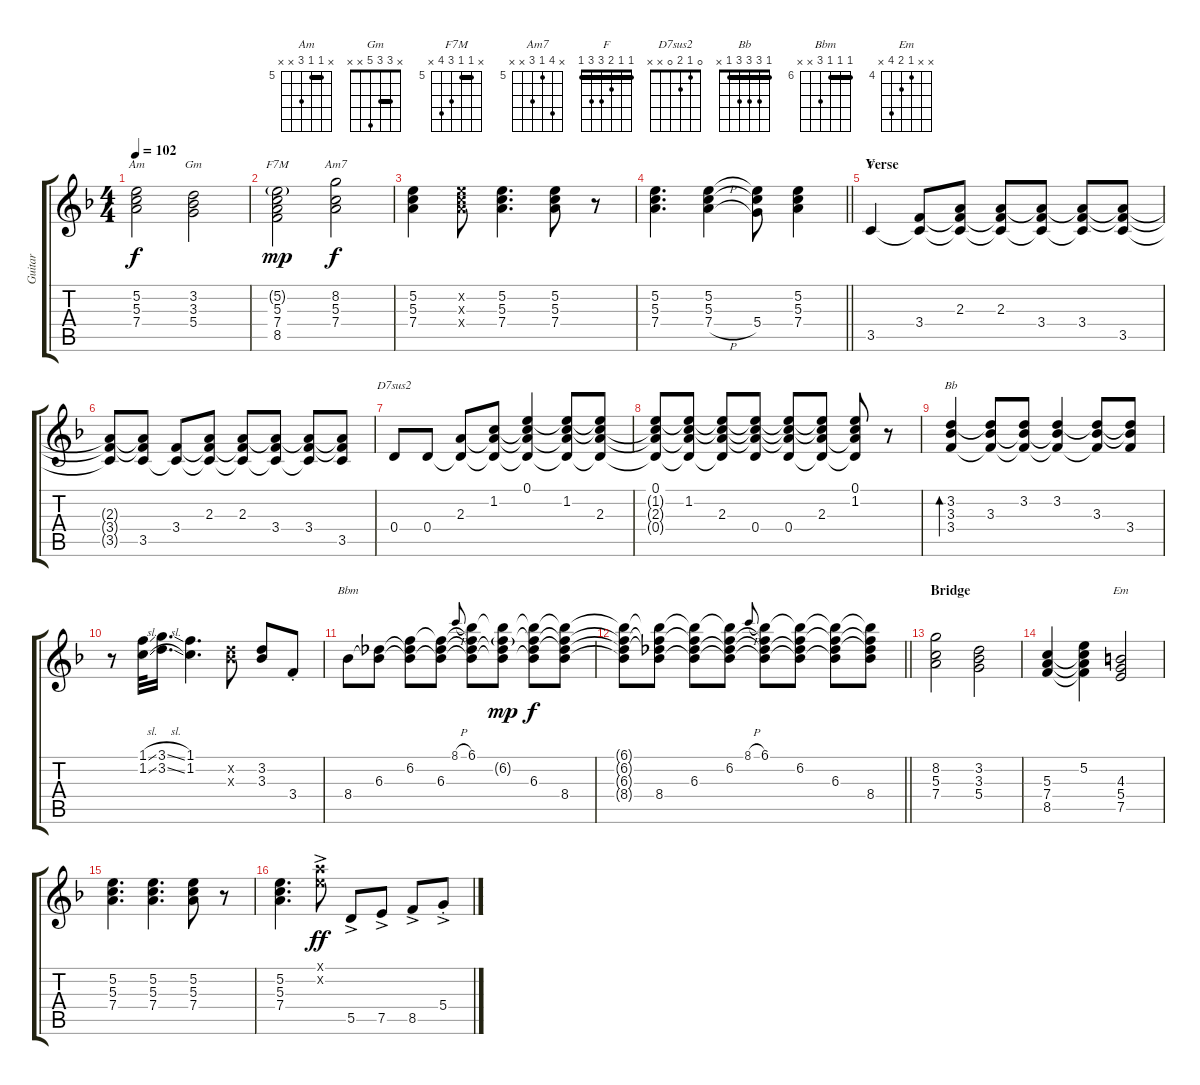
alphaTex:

\track ("Guitar" "Guitar") {instrument electricguitarjazz}
\staff {score tabs}
\tuning (E4 B3 G3 D3 A2 E2) {hide}
\chord ("Am" x 5 5 7 x x) {firstfret 5 barre 5}
\chord ("Gm" x 3 3 5 x x) {barre 3}
\chord ("F7M" x 5 5 7 8 x) {firstfret 5 barre 5}
\chord ("Am7" x 8 5 7 x x) {firstfret 5}
\chord ("F" 1 1 2 3 3 1) {barre 1}
\chord ("D7sus2" 0 1 2 0 x x)
\chord ("Bb" 1 3 3 3 1 x) {barre 1}
\chord ("Bbm" 6 6 6 8 x x) {firstfret 6 barre 6}
\chord ("Em" x x 4 5 7 x) {firstfret 4}
\ts (4 4)
\tempo 102
\clef g2
\ks f
(5.2 5.3 7.4).2{ch "Am" dy f} (3.2 3.3 5.4).2{ch "Gm"} |
(5.2{g} 5.3 7.4 8.5).2{ch "F7M" dy mp} (8.2 5.3 7.4).2{ch "Am7" dy f} |
(5.2 5.3 7.4).4 (5.2{x} 5.3{x} 7.4{x}).8 (5.2 5.3 7.4).4{d} (5.2 5.3 7.4).8 r.8 |
\barLineRight lightlight
(5.2 5.3 7.4).4{d} (5.2 5.3 7.4{h}).4 (5.2{t} 5.3{t} 5.4).8 (5.2 5.3 7.4).4 |
\section ("" "Verse")
3.5.4{ch "F"} (3.4 3.5{t}).8 (2.3 3.4{t} 3.5{t}).8 (2.3 3.4{t} 3.5{t}).8 (2.3{t} 3.4 3.5{t}).8 (2.3{t} 3.4 3.5{t}).8 (2.3{t} 3.4{t} 3.5).8 |
(2.3{t} 3.4{t} 3.5{t}).8 (2.3{t} 3.4{t} 3.5).8 (3.4 3.5{t}).8 (2.3 3.4{t} 3.5{t}).8 (2.3 3.4{t} 3.5{t}).8 (2.3{t} 3.4 3.5{t}).8 (2.3{t} 3.4 3.5{t}).8 (2.3{t} 3.4{t} 3.5).8 |
0.4.8{ch "D7sus2"} 0.4.8 (2.3 0.4{t}).8 (1.2 2.3{t} 0.4{t}).8 (0.1 1.2{t} 2.3{t} 0.4{t}).4 (0.1{t} 1.2 2.3{t} 0.4{t}).8 (0.1{t} 1.2{t} 2.3 0.4{t}).8 |
(0.1 1.2{t} 2.3{t} 0.4{t}).8 (0.1{t} 1.2 2.3{t} 0.4{t}).8 (0.1{t} 1.2{t} 2.3 0.4{t}).8 (0.1{t} 1.2{t} 2.3{t} 0.4).8 (0.1{t} 1.2{t} 2.3{t} 0.4).8 (0.1{t} 1.2{t} 2.3 0.4{t}).8 (0.1 1.2 2.3{t} 0.4{t}).8 r.8 |
(3.2 3.3 3.4).4{bd 60 ch "Bb"} (3.2{t} 3.3 3.4{t}).8 (3.2 3.3{t} 3.4{t}).8 (3.2 3.3{t} 3.4{t}).4 (3.2{t} 3.3 3.4{t}).8 (3.2{t} 3.3{t} 3.4).8 |
r.8 (1.1{sl} 1.2{sl}).32 (3.1{sl} 3.2{sl}).16{d} (1.1 1.2).4{d} (3.2{x} 3.3{x}).8 (3.2 3.3).8 3.4{st}.8 |
8.4.8{ch "Bbm"} (6.3 8.4{t}).8 (6.2 6.3{t} 8.4{t}).8 (6.2{t} 6.3 8.4{t}).8 8.1{h}.8{gr onbeat} (6.1 6.2{t} 6.3{t} 8.4{t}).8 (6.1{t} 6.2{g} 6.3{t} 8.4{t}).8{dy mp} (6.1{t} 6.2{t} 6.3 8.4{t}).8{dy f} (6.1{t} 6.2{t} 6.3{t} 8.4).8 |
\barLineRight lightlight
(6.1{t} 6.2{t} 6.3{t} 8.4{t}).8 (6.1{t} 6.2{t} 6.3{t} 8.4).8 (6.1{t} 6.2{t} 6.3 8.4{t}).8 (6.1{t} 6.2 6.3{t} 8.4{t}).8 8.1{h}.8{gr onbeat} (6.1 6.2{t} 6.3{t} 8.4{t}).8 (6.1{t} 6.2 6.3{t} 8.4{t}).8 (6.1{t} 6.2{t} 6.3 8.4{t}).8 (6.1{t} 6.2{t} 6.3{t} 8.4).8 |
\section ("" "Bridge")
(8.2 5.3 7.4).2 (3.2 3.3 5.4).2 |
(5.3 7.4 8.5).4 (5.2 5.3{t} 7.4{t} 8.5{t}).4 (4.3 5.4 7.5).2{ch "Em"} |
(5.2 5.3 7.4).4{d} (5.2 5.3 7.4).4{d} (5.2 5.3 7.4).8 r.8 |
(5.2 5.3 7.4).4{d} (5.1{ac x} 5.2{ac x}).8{dy ff} 5.5{ac}.8 7.5{ac}.8 8.5{ac}.8 5.4{ac st}.8
